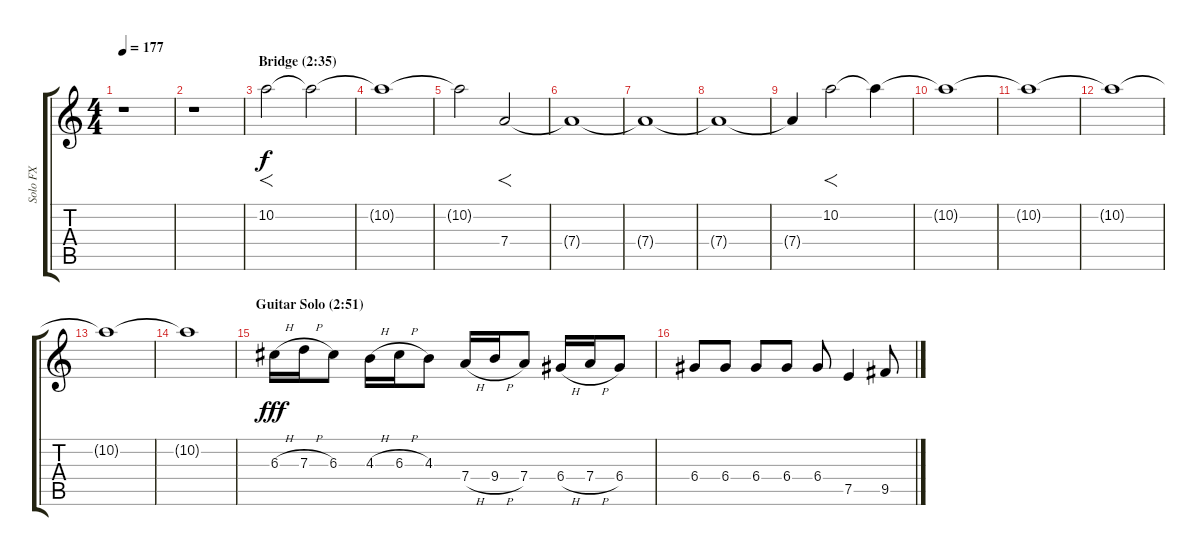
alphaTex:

\track ("Solo FX" "Solo FX") {instrument distortionguitar}
\staff {score tabs}
\tuning (E4 B3 G3 D3 A2 D2) {hide}
\ts (4 4)
\tempo 177
\clef g2
\ks c
r.1{dy f} |
r.1 |
\section ("" "Bridge (2:35)")
10.2.2{f volume 9 balance 8 instrument fx7echoes} 10.2{t}.2 |
10.2{t}.1 |
10.2{t}.2 7.4.2{f volume 9 instrument fx7echoes} |
7.4{t}.1 |
7.4{t}.1 |
7.4{t}.1 |
7.4{t}.4 10.2.2{f volume 9 instrument fx7echoes} 10.2{t}.4 |
10.2{t}.1 |
10.2{t}.1 |
10.2{t}.1 |
10.2{t}.1 |
10.2{t}.1 |
\section ("" "Guitar Solo (2:51)")
6.3{h}.16{dy fff volume 16 instrument distortionguitar} 7.3{h}.16 6.3.8 4.3{h}.16 6.3{h}.16 4.3.8 7.4{h}.16 9.4{h}.16 7.4.8 6.4{h}.16 7.4{h}.16 6.4.8 |
6.4.8 6.4.8 6.4.8 6.4.8 6.4.8 7.5.4 9.5.8
